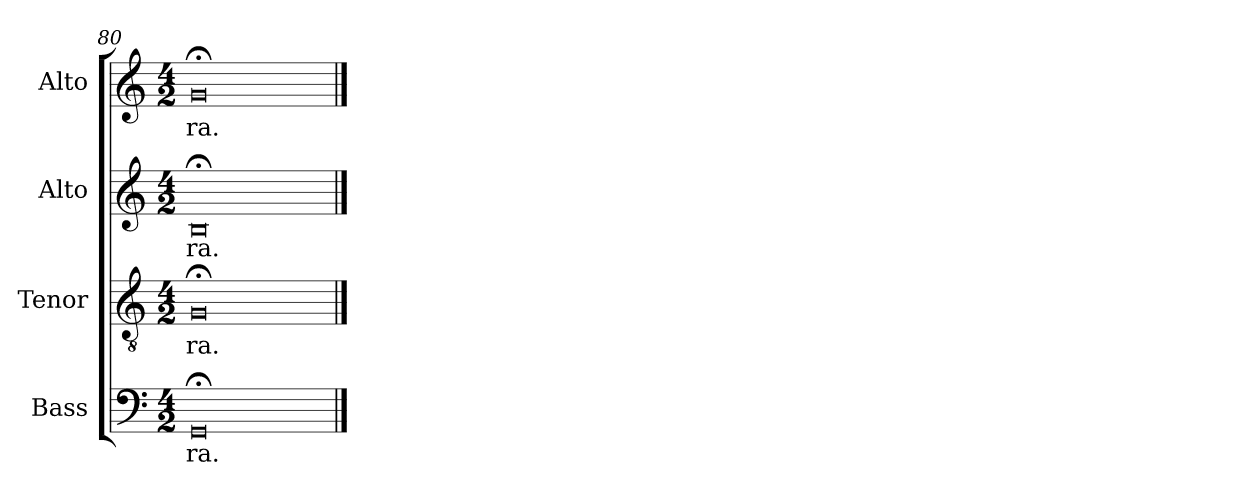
**kern	**text	**kern	**text	**kern	**text	**kern	**text
*part4	*part4	*part3	*part3	*part2	*part2	*part1	*part1
*staff4	*staff4	*staff3	*staff3	*staff2	*staff2	*staff1	*staff1
*I"Bass	*	*I"Tenor	*	*I"Alto	*	*I"Alto	*
*I'B.	*	*I'T.	*	*I'T.	*	*	*
*clefF4	*	*clefGv2	*	*clefG2	*	*clefG2	*
*	*	*ITrd7c12	*	*ITrd7c12	*	*	*
*k[]	*	*k[]	*	*k[]	*	*k[]	*
*C:	*	*C:	*	*C:	*	*C:	*
*M4/2	*	*M4/2	*	*M4/2	*	*M4/2	*
=80	=80	=80	=80	=80	=80	=80	=80
!	!LO:LY:b:color=#000000	!	!	!	!	!	!
!	!	!	!LO:LY:b:color=#000000	!	!	!	!
!	!	!	!	!	!LO:LY:b:color=#000000	!	!
!	!	!	!	!	!	!	!LO:LY:b:color=#000000
0GG;i	-ra.	0GG;i	-ra.	0BB;i	-ra.	0g;i	-ra.
==	==	==	==	==	==	==	==
*-	*-	*-	*-	*-	*-	*-	*-
